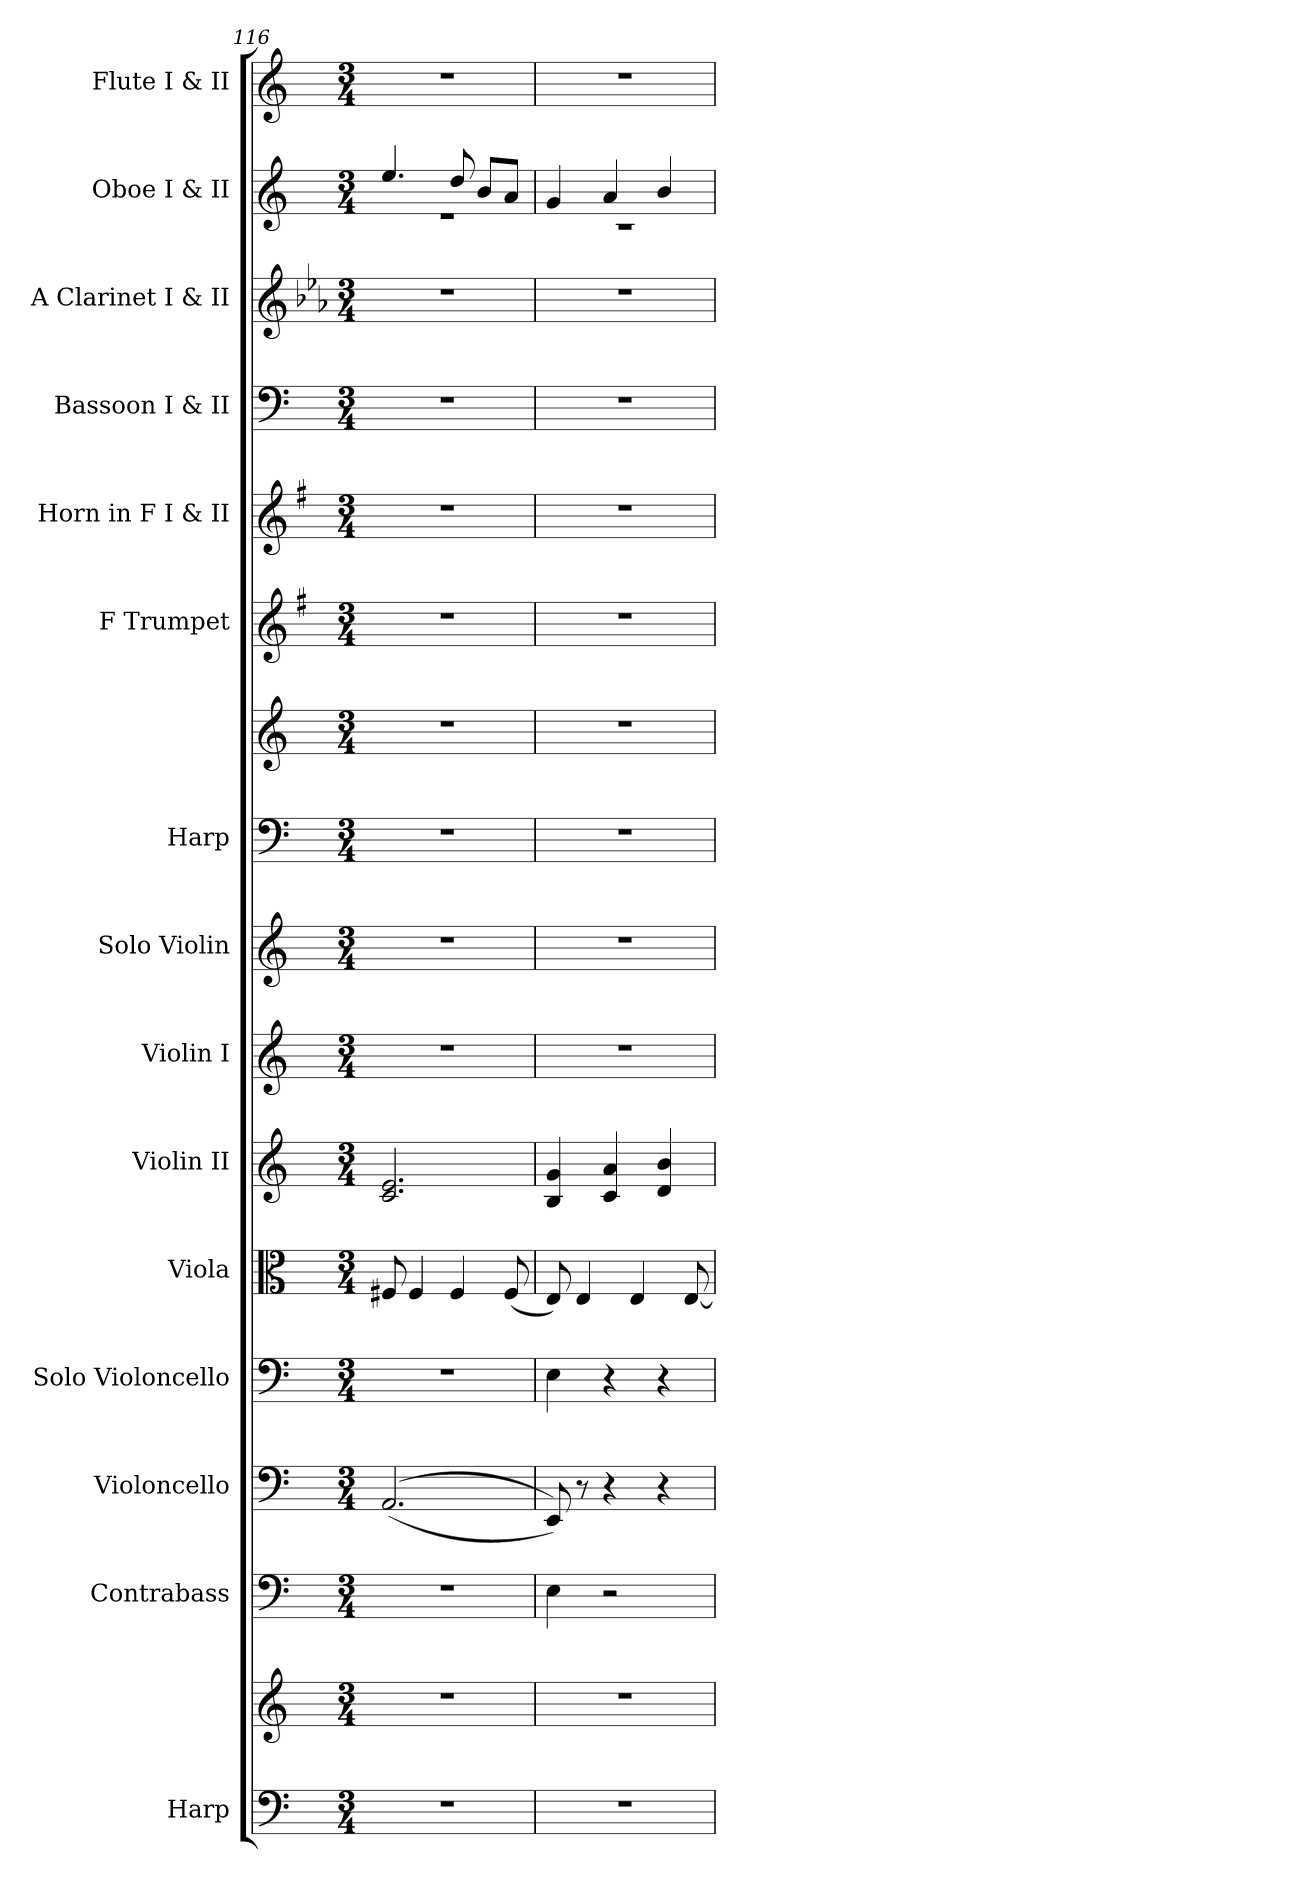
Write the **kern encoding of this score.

**kern	**kern	**kern	**kern	**kern	**kern	**kern	**kern	**kern	**kern	**kern	**kern	**kern	**kern	**kern	**kern	**kern
*part15	*part15	*part14	*part13	*part12	*part11	*part10	*part9	*part8	*part7	*part7	*part6	*part5	*part4	*part3	*part2	*part1
*staff17	*staff16	*staff15	*staff14	*staff13	*staff12	*staff11	*staff10	*staff9	*staff8	*staff7	*staff6	*staff5	*staff4	*staff3	*staff2	*staff1
*I"Harp	*	*I"Contrabass	*I"Violoncello	*I"Solo Violoncello	*I"Viola	*I"Violin II	*I"Violin I	*I"Solo Violin	*I"Harp	*	*I"F Trumpet	*I"Horn in F I &amp; II	*I"Bassoon I &amp; II	*I"A Clarinet I &amp; II	*I"Oboe I &amp; II	*I"Flute I &amp; II
*I'Hrp.	*	*I'Cb.	*I'Vc.	*I'Vc.	*I'Vla.	*I'Vln.	*I'Vln.	*I'Vln.	*I'Hrp.	*	*I'F Tpt.	*	*I'Bsn.	*I'A Cl.	*I'Ob.	*I'Fl.
*clefF4	*clefG2	*clefF4	*clefF4	*clefF4	*clefC3	*clefG2	*clefG2	*clefG2	*clefF4	*clefG2	*clefG2	*clefG2	*clefF4	*clefG2	*clefG2	*clefG2
*	*	*ITrd7c12	*	*	*	*	*	*	*	*	*ITrd-3c-5	*ITrd4c7	*	*ITrd2c3	*	*
*k[]	*k[]	*k[]	*k[]	*k[]	*k[]	*k[]	*k[]	*k[]	*k[]	*k[]	*k[]	*k[]	*k[]	*k[]	*k[]	*k[]
*M3/4	*M3/4	*M3/4	*M3/4	*M3/4	*M3/4	*M3/4	*M3/4	*M3/4	*M3/4	*M3/4	*M3/4	*M3/4	*M3/4	*M3/4	*M3/4	*M3/4
=116	=116	=116	=116	=116	=116	=116	=116	=116	=116	=116	=116	=116	=116	=116	=116	=116
*	*	*	*	*	*	*	*	*	*	*	*	*	*	*	*^	*
2.r	2.r	2.r	(<(<2.AA/	2.r	8F#X/	2.c/ 2.e/	2.r	2.r	2.r	2.r	2.r	2.r	2.r	2.r	4.ee/	2.r	2.r
.	.	.	.	.	4F#/	.	.	.	.	.	.	.	.	.	.	.	.
.	.	.	.	.	4F#/	.	.	.	.	.	.	.	.	.	8dd/	.	.
.	.	.	.	.	.	.	.	.	.	.	.	.	.	.	8b/L	.	.
.	.	.	.	.	(<8F#/	.	.	.	.	.	.	.	.	.	8a/J	.	.
=117	=117	=117	=117	=117	=117	=117	=117	=117	=117	=117	=117	=117	=117	=117	=117	=117	=117
2.r	2.r	4EE\	8EE/))	4E\	8E/)	4B/ 4g/	2.r	2.r	2.r	2.r	2.r	2.r	2.r	2.r	4g/	2.r	2.r
.	.	.	8r	.	4E/	.	.	.	.	.	.	.	.	.	.	.	.
.	.	2r	4r	4r	.	4c/ 4a/	.	.	.	.	.	.	.	.	4a/	.	.
.	.	.	.	.	4E/	.	.	.	.	.	.	.	.	.	.	.	.
.	.	.	4r	4r	.	4d/ 4b/	.	.	.	.	.	.	.	.	4b/	.	.
.	.	.	.	.	[8E/	.	.	.	.	.	.	.	.	.	.	.	.
*	*	*	*	*	*	*	*	*	*	*	*	*	*	*	*v	*v	*
=	=	=	=	=	=	=	=	=	=	=	=	=	=	=	=	=
*-	*-	*-	*-	*-	*-	*-	*-	*-	*-	*-	*-	*-	*-	*-	*-	*-
